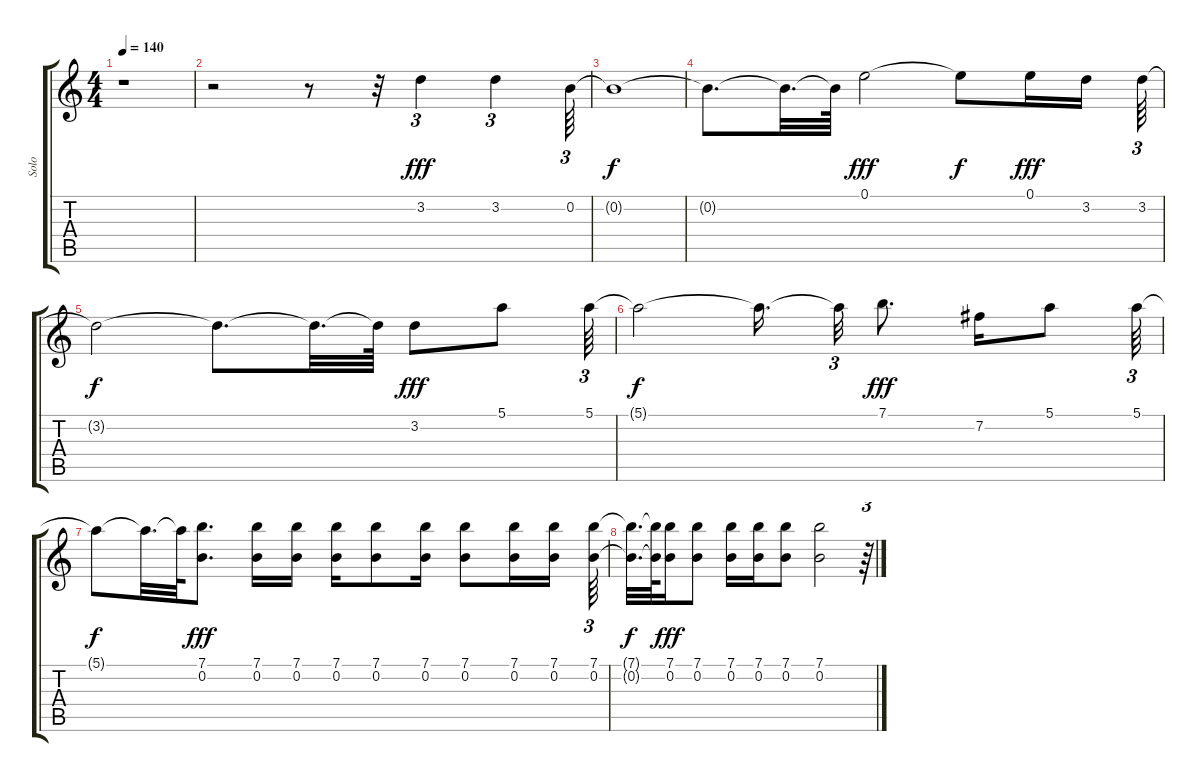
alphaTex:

\track ("Solo" "Solo") {instrument distortionguitar}
\staff {score tabs}
\tuning (E4 B3 G3 D3 A2 E2) {hide}
\ts (4 4)
\tempo 140
\clef g2
\ks c
r.1{dy fff} |
r.2 r.8 r.32 3.2.4{tu (3 2)} 3.2.4{tu (3 2)} 0.2.64{tu (3 2)} |
0.2{t}.1{dy f} |
0.2{t}.8{d} 0.2{t}.32{d} 0.2{t}.64 0.1.2{dy fff} 0.1{t}.8{dy f} 0.1.16{dy fff} 3.2.16 3.2.64{tu (3 2)} |
3.2{t}.2{dy f} 3.2{t}.8{d} 3.2{t}.32{d} 3.2{t}.64 3.2.8{dy fff} 5.1.8 5.1.64{tu (3 2)} |
5.1{t}.2{dy f} 5.1{t}.16{d beam splitsecondary} 5.1{t}.32{tu (3 2)} 7.1.8{d dy fff} 7.2.16 5.1.8 5.1.64{tu (3 2)} |
5.1{t}.8{dy f} 5.1{t}.32{d} 5.1{t}.64 (7.1 0.2).8{d dy fff} (7.1 0.2).16 (7.1 0.2).16 (7.1 0.2).16 (7.1 0.2).8 (7.1 0.2).16 (7.1 0.2).8 (7.1 0.2).16 (7.1 0.2).16 (7.1 0.2).64{tu (3 2)} |
(7.1{t} 0.2{t}).32{d dy f} (7.1{t} 0.2{t}).64 (7.1 0.2).16{dy fff} (7.1 0.2).8 (7.1 0.2).16 (7.1 0.2).16 (7.1 0.2).8 (7.1 0.2).2 r.64{tu (3 2)}
